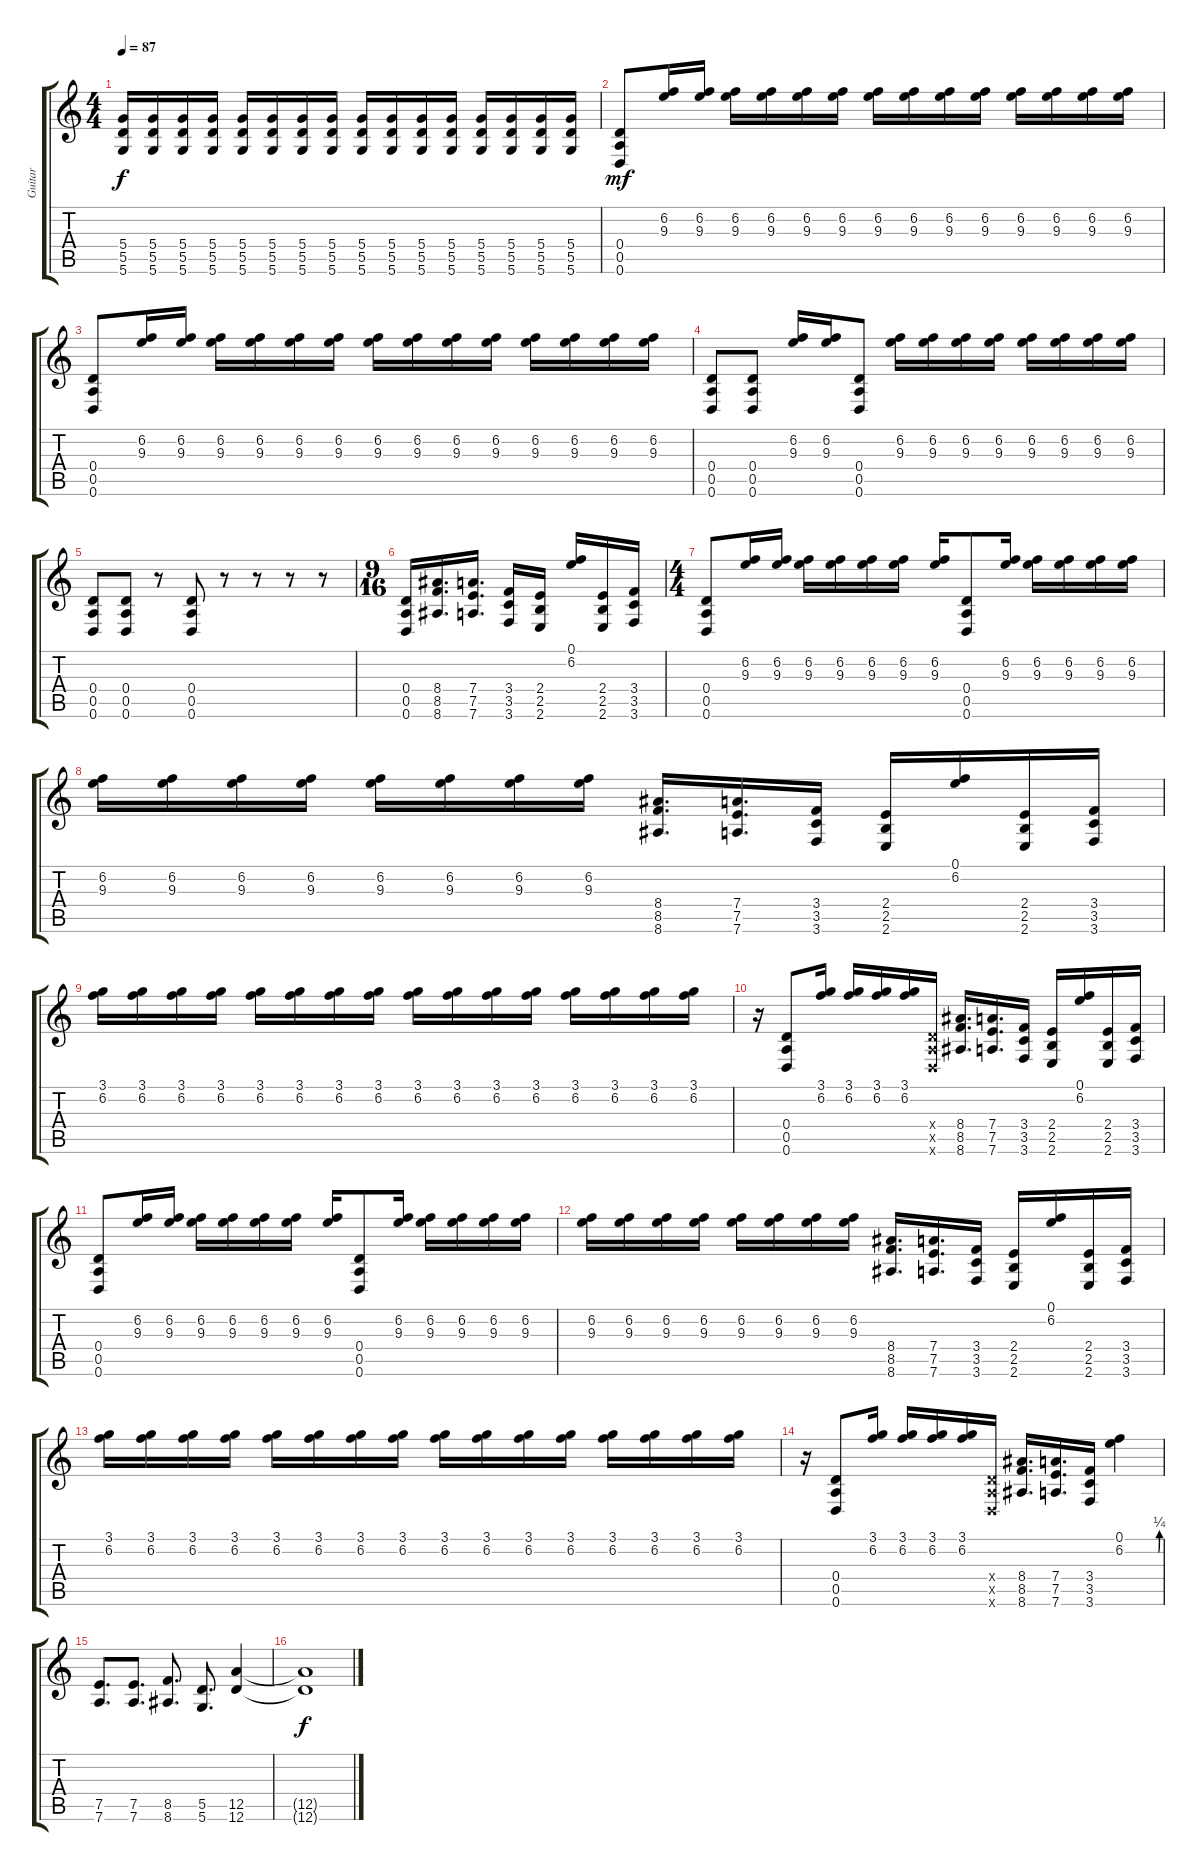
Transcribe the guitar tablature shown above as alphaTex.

\track ("Guitar" "Guitar") {instrument distortionguitar}
\staff {score tabs}
\tuning (E4 B3 G3 D3 A2 D2) {hide}
\ts (4 4)
\tempo 87
\clef g2
\ks c
(5.4 5.5 5.6).16{dy f} (5.4 5.5 5.6).16 (5.4 5.5 5.6).16 (5.4 5.5 5.6).16 (5.4 5.5 5.6).16 (5.4 5.5 5.6).16 (5.4 5.5 5.6).16 (5.4 5.5 5.6).16 (5.4 5.5 5.6).16 (5.4 5.5 5.6).16 (5.4 5.5 5.6).16 (5.4 5.5 5.6).16 (5.4 5.5 5.6).16 (5.4 5.5 5.6).16 (5.4 5.5 5.6).16 (5.4 5.5 5.6).16 |
(0.4 0.5 0.6).8{dy mf} (6.2 9.3).16 (6.2 9.3).16 (6.2 9.3).16 (6.2 9.3).16 (6.2 9.3).16 (6.2 9.3).16 (6.2 9.3).16 (6.2 9.3).16 (6.2 9.3).16 (6.2 9.3).16 (6.2 9.3).16 (6.2 9.3).16 (6.2 9.3).16 (6.2 9.3).16 |
(0.4 0.5 0.6).8 (6.2 9.3).16 (6.2 9.3).16 (6.2 9.3).16 (6.2 9.3).16 (6.2 9.3).16 (6.2 9.3).16 (6.2 9.3).16 (6.2 9.3).16 (6.2 9.3).16 (6.2 9.3).16 (6.2 9.3).16 (6.2 9.3).16 (6.2 9.3).16 (6.2 9.3).16 |
(0.4 0.5 0.6).8 (0.4 0.5 0.6).8 (6.2 9.3).16 (6.2 9.3).16 (0.4 0.5 0.6).8 (6.2 9.3).16 (6.2 9.3).16 (6.2 9.3).16 (6.2 9.3).16 (6.2 9.3).16 (6.2 9.3).16 (6.2 9.3).16 (6.2 9.3).16 |
(0.4 0.5 0.6).8 (0.4 0.5 0.6).8 r.8 (0.4 0.5 0.6).8 r.8 r.8 r.8 r.8 |
\ts (9 16)
(0.4 0.5 0.6).16 (8.4 8.5 8.6).16{d} (7.4 7.5 7.6).16{d} (3.4 3.5 3.6).16 (2.4 2.5 2.6).16 (0.1 6.2).16 (2.4 2.5 2.6).16 (3.4 3.5 3.6).16 |
\ts (4 4)
(0.4 0.5 0.6).8 (6.2 9.3).16 (6.2 9.3).16 (6.2 9.3).16 (6.2 9.3).16 (6.2 9.3).16 (6.2 9.3).16 (6.2 9.3).16 (0.4 0.5 0.6).8 (6.2 9.3).16 (6.2 9.3).16 (6.2 9.3).16 (6.2 9.3).16 (6.2 9.3).16 |
(6.2 9.3).16 (6.2 9.3).16 (6.2 9.3).16 (6.2 9.3).16 (6.2 9.3).16 (6.2 9.3).16 (6.2 9.3).16 (6.2 9.3).16 (8.4 8.5 8.6).16{d} (7.4 7.5 7.6).16{d} (3.4 3.5 3.6).16 (2.4 2.5 2.6).16 (0.1 6.2).16 (2.4 2.5 2.6).16 (3.4 3.5 3.6).16 |
(3.1 6.2).16 (3.1 6.2).16 (3.1 6.2).16 (3.1 6.2).16 (3.1 6.2).16 (3.1 6.2).16 (3.1 6.2).16 (3.1 6.2).16 (3.1 6.2).16 (3.1 6.2).16 (3.1 6.2).16 (3.1 6.2).16 (3.1 6.2).16 (3.1 6.2).16 (3.1 6.2).16 (3.1 6.2).16 |
r.16 (0.4 0.5 0.6).8 (3.1 6.2).16 (3.1 6.2).16 (3.1 6.2).16 (3.1 6.2).16 (0.4{x} 0.5{x} 0.6{x}).16 (8.4 8.5 8.6).16{d} (7.4 7.5 7.6).16{d} (3.4 3.5 3.6).16 (2.4 2.5 2.6).16 (0.1 6.2).16 (2.4 2.5 2.6).16 (3.4 3.5 3.6).16 |
(0.4 0.5 0.6).8 (6.2 9.3).16 (6.2 9.3).16 (6.2 9.3).16 (6.2 9.3).16 (6.2 9.3).16 (6.2 9.3).16 (6.2 9.3).16 (0.4 0.5 0.6).8 (6.2 9.3).16 (6.2 9.3).16 (6.2 9.3).16 (6.2 9.3).16 (6.2 9.3).16 |
(6.2 9.3).16 (6.2 9.3).16 (6.2 9.3).16 (6.2 9.3).16 (6.2 9.3).16 (6.2 9.3).16 (6.2 9.3).16 (6.2 9.3).16 (8.4 8.5 8.6).16{d} (7.4 7.5 7.6).16{d} (3.4 3.5 3.6).16 (2.4 2.5 2.6).16 (0.1 6.2).16 (2.4 2.5 2.6).16 (3.4 3.5 3.6).16 |
(3.1 6.2).16 (3.1 6.2).16 (3.1 6.2).16 (3.1 6.2).16 (3.1 6.2).16 (3.1 6.2).16 (3.1 6.2).16 (3.1 6.2).16 (3.1 6.2).16 (3.1 6.2).16 (3.1 6.2).16 (3.1 6.2).16 (3.1 6.2).16 (3.1 6.2).16 (3.1 6.2).16 (3.1 6.2).16 |
r.16 (0.4 0.5 0.6).8 (3.1 6.2).16 (3.1 6.2).16 (3.1 6.2).16 (3.1 6.2).16 (0.4{x} 0.5{x} 0.6{x}).16 (8.4 8.5 8.6).16{d} (7.4 7.5 7.6).16{d} (3.4 3.5 3.6).16 (0.1 6.2{be (custom 0 0 15 0 18 0 21 0 25 0 29 0 41 0 58 0 60 1)}).4 |
(7.5 7.6).8{d} (7.5 7.6).8{d} (8.5 8.6).8{d} (5.5 5.6).8{d} (12.5 12.6).4 |
(12.5{t} 12.6{t}).1{dy f}
